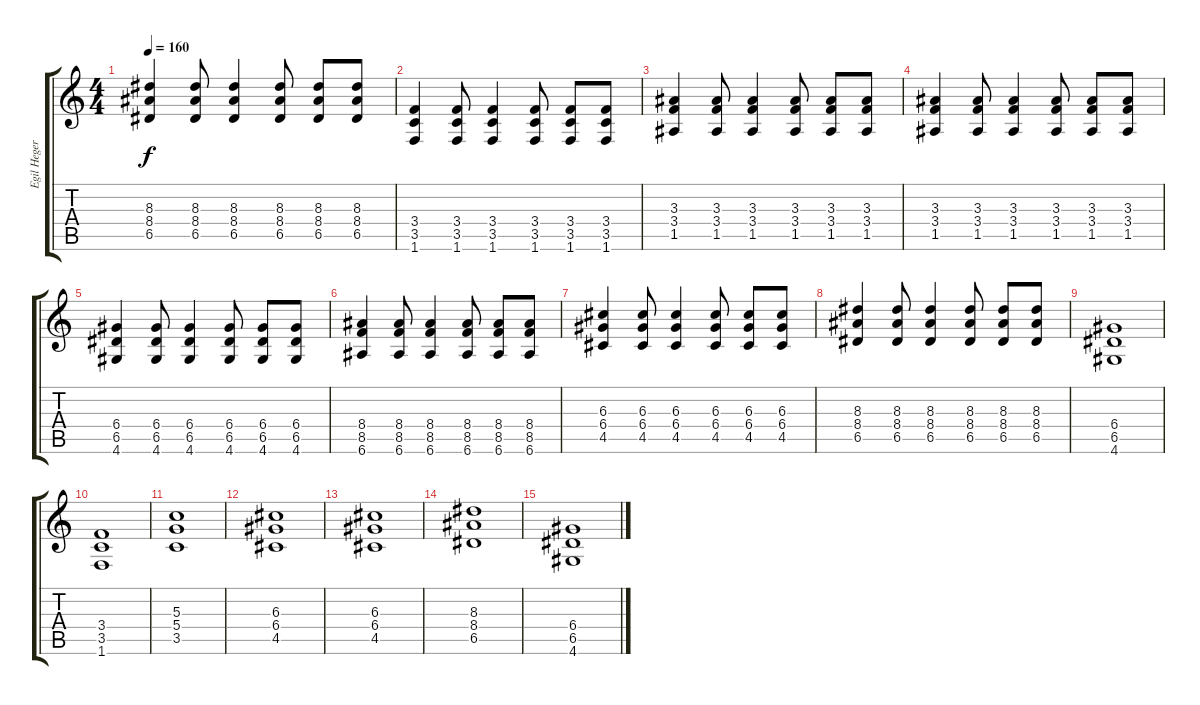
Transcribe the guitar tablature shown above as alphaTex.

\track ("Egil Hegerberg (guitar)" "Egil Heger") {instrument overdrivenguitar}
\staff {score tabs}
\tuning (E4 B3 G3 D3 A2 E2) {hide}
\ts (4 4)
\tempo 160
\clef g2
\ks c
(8.3 8.4 6.5).4{dy f} (8.3 8.4 6.5).8 (8.3 8.4 6.5).4 (8.3 8.4 6.5).8 (8.3 8.4 6.5).8 (8.3 8.4 6.5).8 |
(3.4 3.5 1.6).4 (3.4 3.5 1.6).8 (3.4 3.5 1.6).4 (3.4 3.5 1.6).8 (3.4 3.5 1.6).8 (3.4 3.5 1.6).8 |
(3.3 3.4 1.5).4 (3.3 3.4 1.5).8 (3.3 3.4 1.5).4 (3.3 3.4 1.5).8 (3.3 3.4 1.5).8 (3.3 3.4 1.5).8 |
(3.3 3.4 1.5).4 (3.3 3.4 1.5).8 (3.3 3.4 1.5).4 (3.3 3.4 1.5).8 (3.3 3.4 1.5).8 (3.3 3.4 1.5).8 |
(6.4 6.5 4.6).4 (6.4 6.5 4.6).8 (6.4 6.5 4.6).4 (6.4 6.5 4.6).8 (6.4 6.5 4.6).8 (6.4 6.5 4.6).8 |
(8.4 8.5 6.6).4 (8.4 8.5 6.6).8 (8.4 8.5 6.6).4 (8.4 8.5 6.6).8 (8.4 8.5 6.6).8 (8.4 8.5 6.6).8 |
(6.3 6.4 4.5).4 (6.3 6.4 4.5).8 (6.3 6.4 4.5).4 (6.3 6.4 4.5).8 (6.3 6.4 4.5).8 (6.3 6.4 4.5).8 |
(8.3 8.4 6.5).4 (8.3 8.4 6.5).8 (8.3 8.4 6.5).4 (8.3 8.4 6.5).8 (8.3 8.4 6.5).8 (8.3 8.4 6.5).8 |
(6.4 6.5 4.6).1 |
(3.4 3.5 1.6).1 |
(5.3 5.4 3.5).1 |
(6.3 6.4 4.5).1 |
(6.3 6.4 4.5).1 |
(8.3 8.4 6.5).1 |
(6.4 6.5 4.6).1
